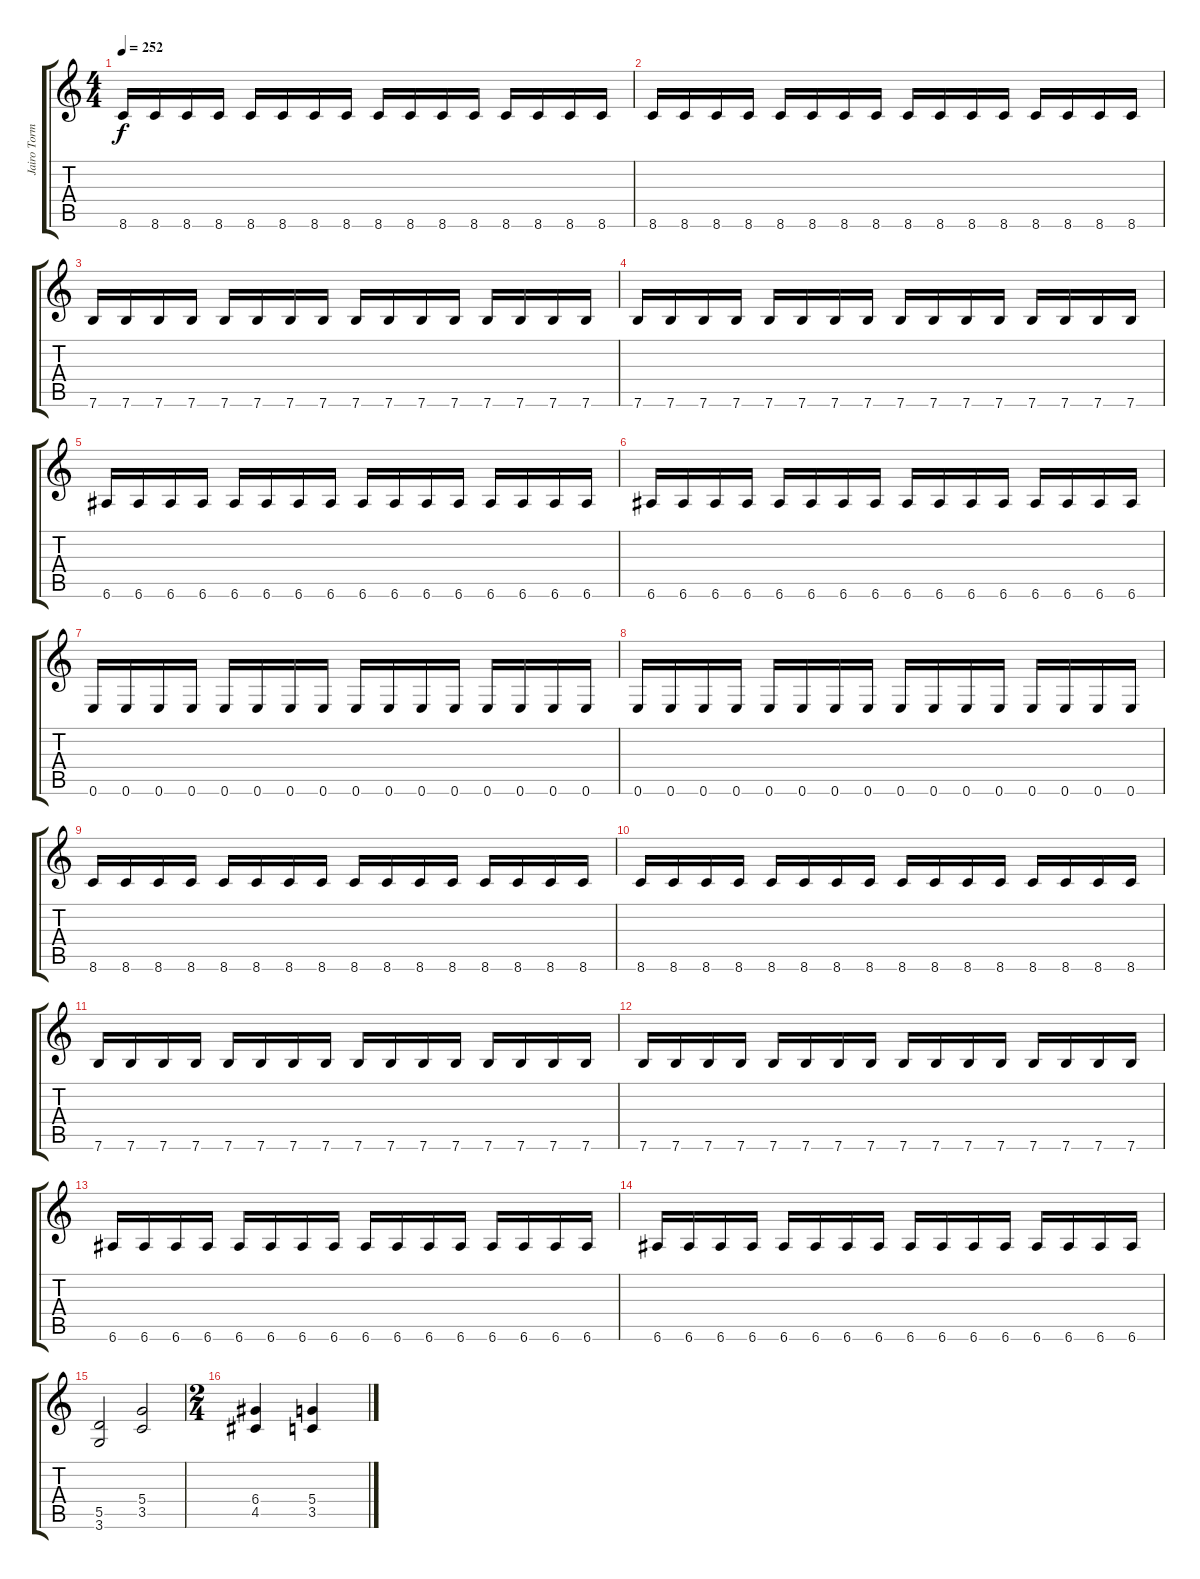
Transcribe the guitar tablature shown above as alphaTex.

\track ("Jairo Tormentor" "Jairo Torm") {instrument overdrivenguitar}
\staff {score tabs}
\tuning (E4 B3 G3 D3 A2 E2) {hide}
\ts (4 4)
\tempo 252
\clef g2
\ks c
8.6.16{dy f} 8.6.16 8.6.16 8.6.16 8.6.16 8.6.16 8.6.16 8.6.16 8.6.16 8.6.16 8.6.16 8.6.16 8.6.16 8.6.16 8.6.16 8.6.16 |
8.6.16 8.6.16 8.6.16 8.6.16 8.6.16 8.6.16 8.6.16 8.6.16 8.6.16 8.6.16 8.6.16 8.6.16 8.6.16 8.6.16 8.6.16 8.6.16 |
7.6.16 7.6.16 7.6.16 7.6.16 7.6.16 7.6.16 7.6.16 7.6.16 7.6.16 7.6.16 7.6.16 7.6.16 7.6.16 7.6.16 7.6.16 7.6.16 |
7.6.16 7.6.16 7.6.16 7.6.16 7.6.16 7.6.16 7.6.16 7.6.16 7.6.16 7.6.16 7.6.16 7.6.16 7.6.16 7.6.16 7.6.16 7.6.16 |
6.6.16 6.6.16 6.6.16 6.6.16 6.6.16 6.6.16 6.6.16 6.6.16 6.6.16 6.6.16 6.6.16 6.6.16 6.6.16 6.6.16 6.6.16 6.6.16 |
6.6.16 6.6.16 6.6.16 6.6.16 6.6.16 6.6.16 6.6.16 6.6.16 6.6.16 6.6.16 6.6.16 6.6.16 6.6.16 6.6.16 6.6.16 6.6.16 |
0.6.16 0.6.16 0.6.16 0.6.16 0.6.16 0.6.16 0.6.16 0.6.16 0.6.16 0.6.16 0.6.16 0.6.16 0.6.16 0.6.16 0.6.16 0.6.16 |
0.6.16 0.6.16 0.6.16 0.6.16 0.6.16 0.6.16 0.6.16 0.6.16 0.6.16 0.6.16 0.6.16 0.6.16 0.6.16 0.6.16 0.6.16 0.6.16 |
8.6.16 8.6.16 8.6.16 8.6.16 8.6.16 8.6.16 8.6.16 8.6.16 8.6.16 8.6.16 8.6.16 8.6.16 8.6.16 8.6.16 8.6.16 8.6.16 |
8.6.16 8.6.16 8.6.16 8.6.16 8.6.16 8.6.16 8.6.16 8.6.16 8.6.16 8.6.16 8.6.16 8.6.16 8.6.16 8.6.16 8.6.16 8.6.16 |
7.6.16 7.6.16 7.6.16 7.6.16 7.6.16 7.6.16 7.6.16 7.6.16 7.6.16 7.6.16 7.6.16 7.6.16 7.6.16 7.6.16 7.6.16 7.6.16 |
7.6.16 7.6.16 7.6.16 7.6.16 7.6.16 7.6.16 7.6.16 7.6.16 7.6.16 7.6.16 7.6.16 7.6.16 7.6.16 7.6.16 7.6.16 7.6.16 |
6.6.16 6.6.16 6.6.16 6.6.16 6.6.16 6.6.16 6.6.16 6.6.16 6.6.16 6.6.16 6.6.16 6.6.16 6.6.16 6.6.16 6.6.16 6.6.16 |
6.6.16 6.6.16 6.6.16 6.6.16 6.6.16 6.6.16 6.6.16 6.6.16 6.6.16 6.6.16 6.6.16 6.6.16 6.6.16 6.6.16 6.6.16 6.6.16 |
(5.5 3.6).2 (5.4 3.5).2 |
\ts (2 4)
(6.4 4.5).4 (5.4 3.5).4
